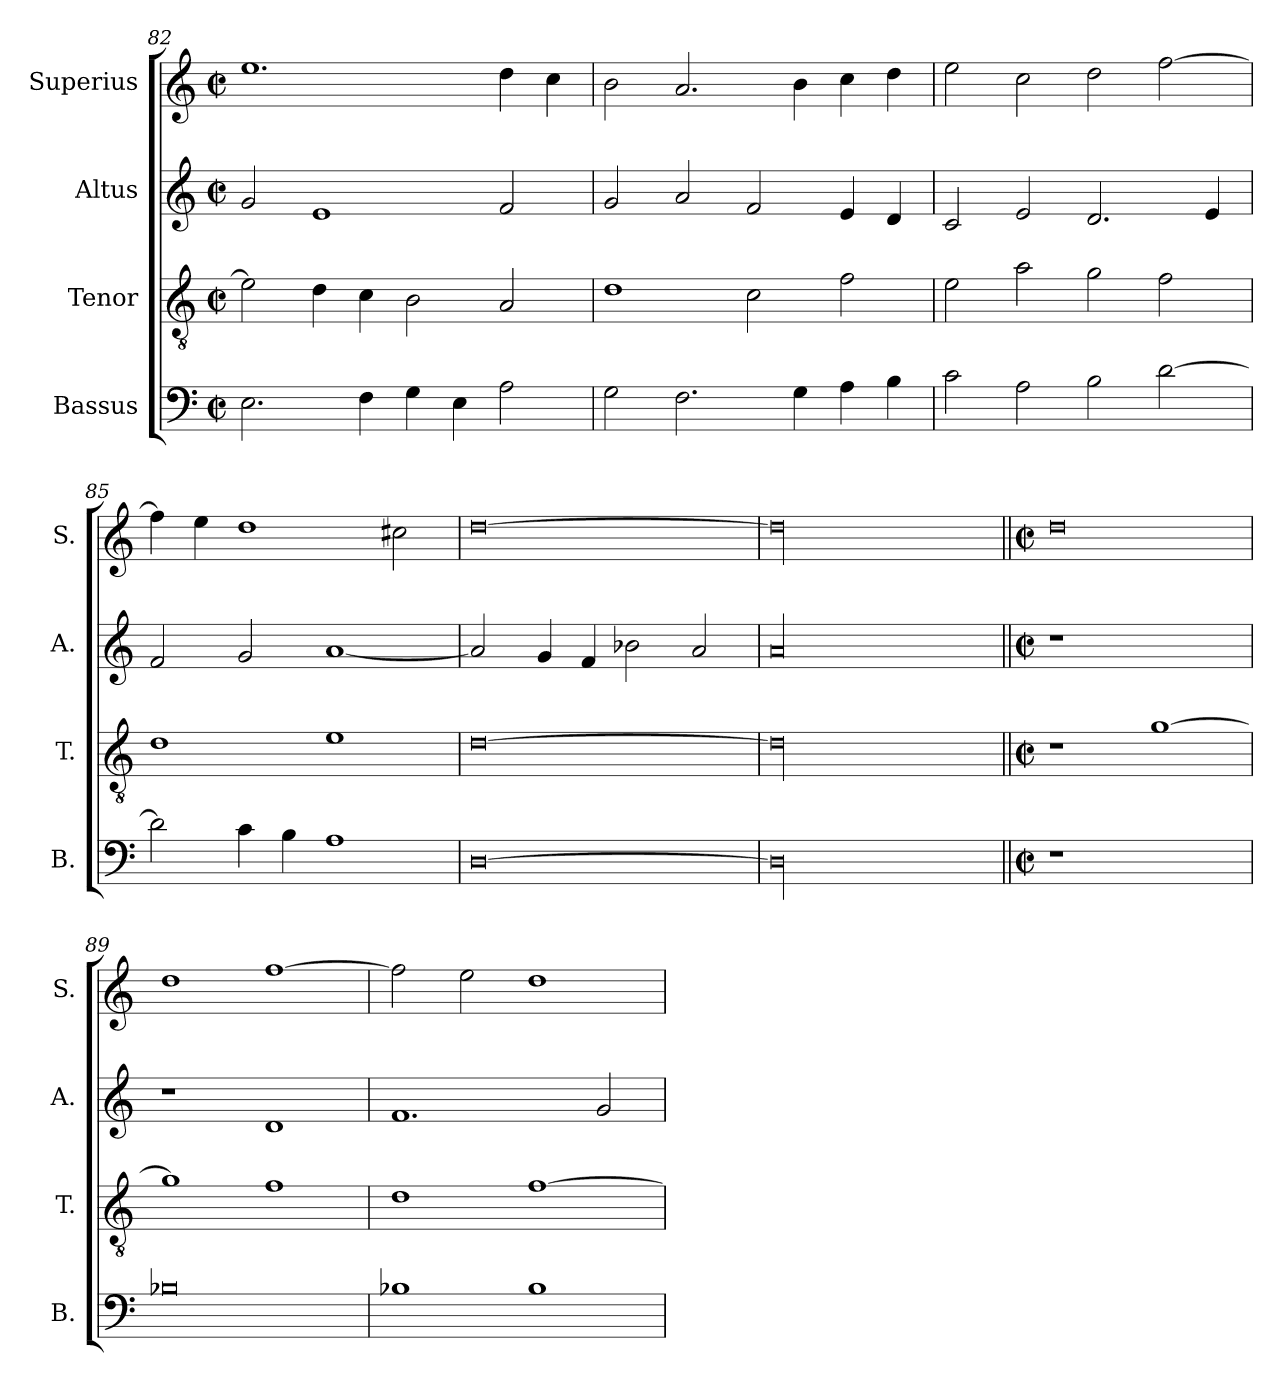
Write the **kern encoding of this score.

**kern	**kern	**kern	**kern
*part4	*part3	*part2	*part1
*staff4	*staff3	*staff2	*staff1
*I"Bassus	*I"Tenor	*I"Altus	*I"Superius
*I'B.	*I'T.	*I'A.	*I'S.
*clefF4	*clefGv2	*clefG2	*clefG2
*	*ITrd7c12	*	*
*k[]	*k[]	*k[]	*k[]
*C:	*C:	*C:	*C:
*M2/2	*M2/2	*M2/2	*M2/2
*met(c|)	*met(c|)	*met(c|)	*met(c|)
=82	=82	=82	=82
2.Ei\	2Ei\]	2gi/	1.eei
.	4Di\	1ei	.
4Fi\	4Ci\	.	.
4Gi\	2BBi\	.	.
4Ei\	.	.	.
2Ai\	2AAi/	2fi/	4ddi\
.	.	.	4cci\
=83	=83	=83	=83
2Gi\	1Di	2gi/	2bi\
2.Fi\	.	2ai/	2.ai/
.	2Ci\	2fi/	.
4Gi\	.	.	4bi\
4Ai\	2Fi\	4ei/	4cci\
4Bi\	.	4di/	4ddi\
!!LO:PB:g=z
=84	=84	=84	=84
2ci\	2Ei\	2ci/	2eei\
2Ai\	2Ai\	2ei/	2cci\
2Bi\	2Gi\	2.di/	2ddi\
[>2di\	2Fi\	.	[>2ffi\
.	.	4ei/	.
=85	=85	=85	=85
2di\]	1Di	2fi/	4ffi\]
.	.	.	4eei\
4ci\	.	2gi/	1ddi
4Bi\	.	.	.
1Ai	1Ei	[<1ai	.
.	.	.	2cc#Xi\
=86	=86	=86	=86
[>0Di	[>0Di	2ai/]	[>0ddi
.	.	4gi/	.
.	.	4fi/	.
.	.	2b-Xi\	.
.	.	2ai/	.
=87	=87	=87	=87
00Di]	00Di]	00ai	00ddi]
!!LO:LB:g=z
=88||	=88||	=88||	=88||
*M2/2	*M2/2	*M2/2	*M2/2
*met(c|)	*met(c|)	*met(c|)	*met(c|)
!LO:N:vis=1	!	!LO:N:vis=1	!
1r	1r	1r	0ddi
1ryy	[>1Gi	1ryy	.
=89	=89	=89	=89
0B-Xi	1Gi]	1r	1ddi
.	1Fi	1di	[>1ffi
=90	=90	=90	=90
1B-Xi	1Di	1.fi	2ffi\]
.	.	.	2eei\
1B-i	[>1Fi	.	1ddi
.	.	2gi/	.
=	=	=	=
*-	*-	*-	*-
